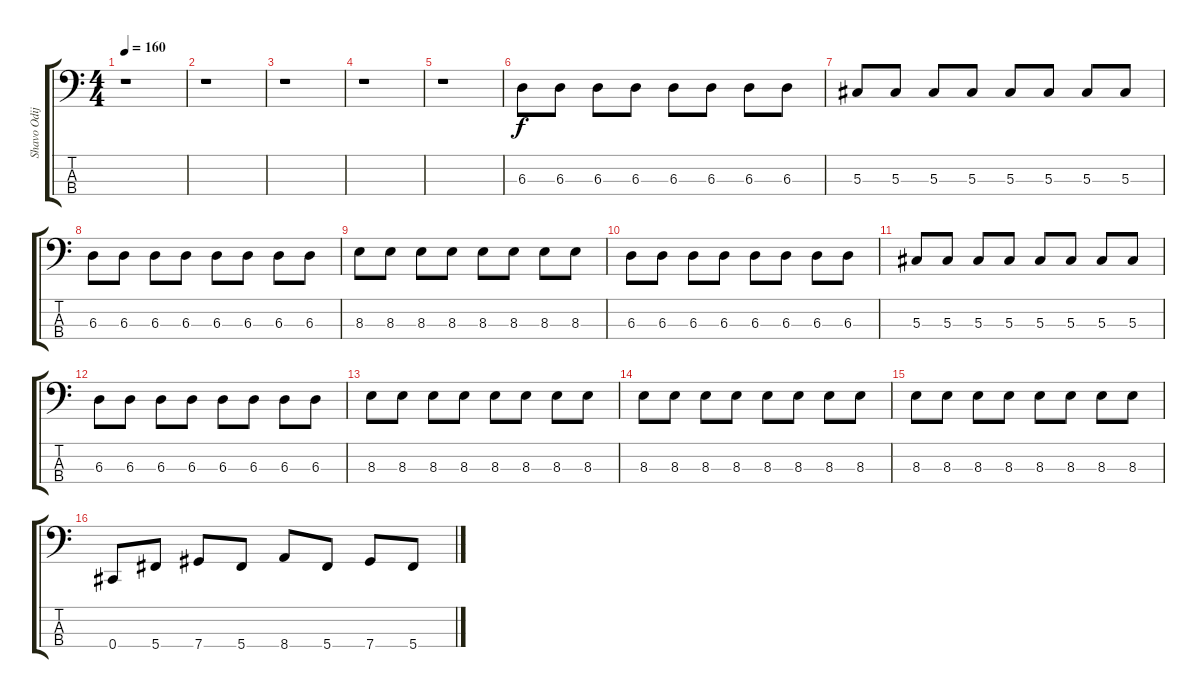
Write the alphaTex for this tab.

\track ("Shavo Odijian - Bass" "Shavo Odij") {instrument electricbassfinger}
\staff {score tabs}
\tuning (Gb2 Db2 Ab1 Db1) {hide}
\ts (4 4)
\tempo 160
\clef f4
\ks c
r.1{dy f} |
r.1 |
r.1 |
r.1 |
r.1 |
6.3.8 6.3.8 6.3.8 6.3.8 6.3.8 6.3.8 6.3.8 6.3.8 |
5.3.8 5.3.8 5.3.8 5.3.8 5.3.8 5.3.8 5.3.8 5.3.8 |
6.3.8 6.3.8 6.3.8 6.3.8 6.3.8 6.3.8 6.3.8 6.3.8 |
8.3.8 8.3.8 8.3.8 8.3.8 8.3.8 8.3.8 8.3.8 8.3.8 |
6.3.8 6.3.8 6.3.8 6.3.8 6.3.8 6.3.8 6.3.8 6.3.8 |
5.3.8 5.3.8 5.3.8 5.3.8 5.3.8 5.3.8 5.3.8 5.3.8 |
6.3.8 6.3.8 6.3.8 6.3.8 6.3.8 6.3.8 6.3.8 6.3.8 |
8.3.8 8.3.8 8.3.8 8.3.8 8.3.8 8.3.8 8.3.8 8.3.8 |
8.3.8 8.3.8 8.3.8 8.3.8 8.3.8 8.3.8 8.3.8 8.3.8 |
8.3.8 8.3.8 8.3.8 8.3.8 8.3.8 8.3.8 8.3.8 8.3.8 |
0.4.8 5.4.8 7.4.8 5.4.8 8.4.8 5.4.8 7.4.8 5.4.8
